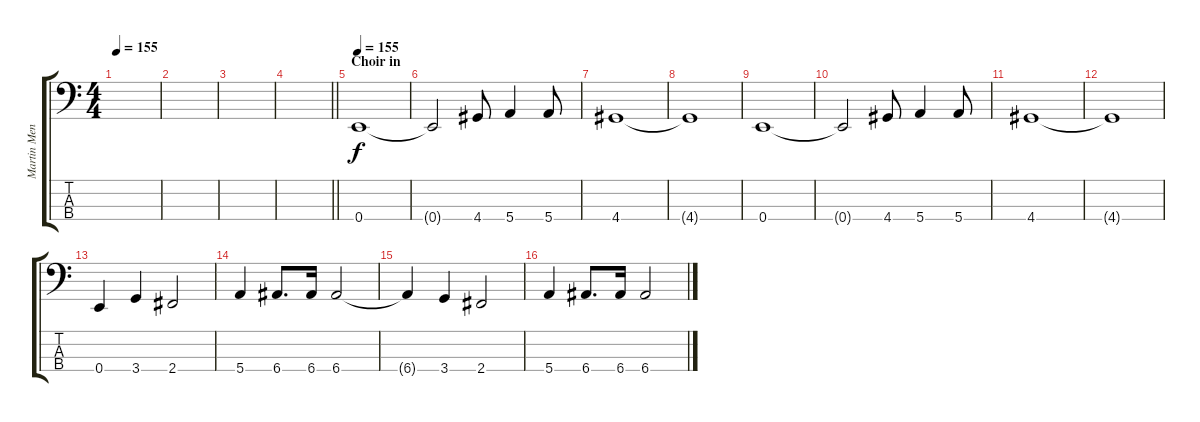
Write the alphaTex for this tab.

\track ("Martin Mendez" "Martin Men") {instrument electricbassfinger}
\staff {score tabs}
\tuning (G2 D2 A1 E1) {hide}
\ts (4 4)
\tempo 155
\clef f4
\ks c
|
|
|
\barLineRight lightlight
|
\section ("" "Choir in")
\tempo 155
0.4.1 |
0.4{t}.2 4.4.8 5.4.4 5.4.8 |
4.4.1 |
4.4{t}.1 |
0.4.1 |
0.4{t}.2 4.4.8 5.4.4 5.4.8 |
4.4.1 |
4.4{t}.1 |
0.4.4 3.4.4 2.4.2 |
5.4.4 6.4.8{d} 6.4.16 6.4.2 |
6.4{t}.4 3.4.4 2.4.2 |
5.4.4 6.4.8{d} 6.4.16 6.4.2
